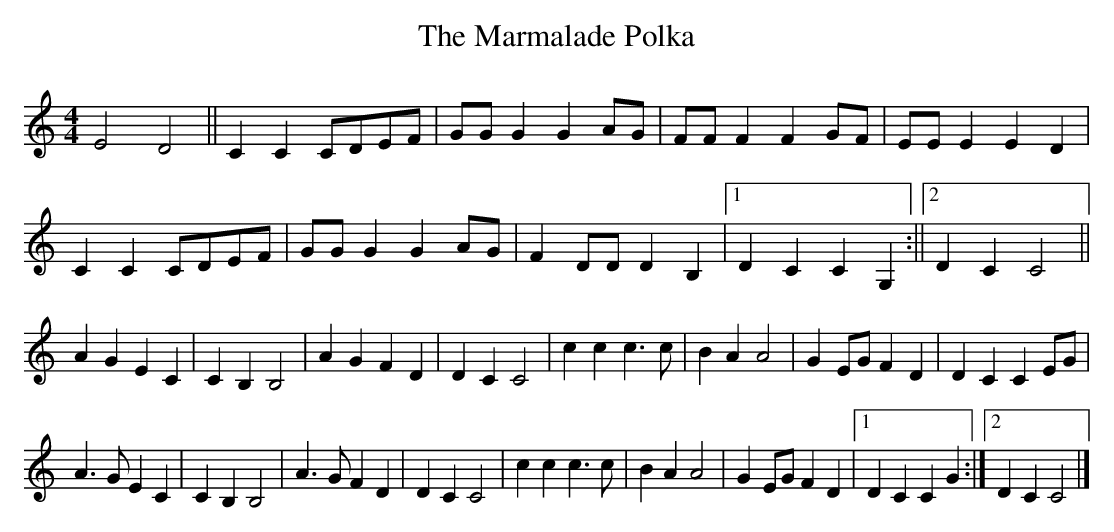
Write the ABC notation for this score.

X:1
T:The Marmalade Polka
K:C
M:4/4
L:1/4
K:C
E2D2 || CC C/D/E/F/ | G/G/ GG A/G/ | F/F/ FF G/F/ | E/E/ E E D |
CC C/D/E/F/ | G/G/ GG A/G/ | F D/D/ D B, |1 DCCG, :||2 DCC2 ||
AGEC | CB,B,2 | AGFD | DCC2 | c c c >c | BAA2 | G E/G/ FD | DCC E/G/ |
A>GEC | CB,B,2 | A>GFD | DCC2 | c c c >c | BAA2 | G E/G/ FD |1 DCCG :|2 DCC2 |]
